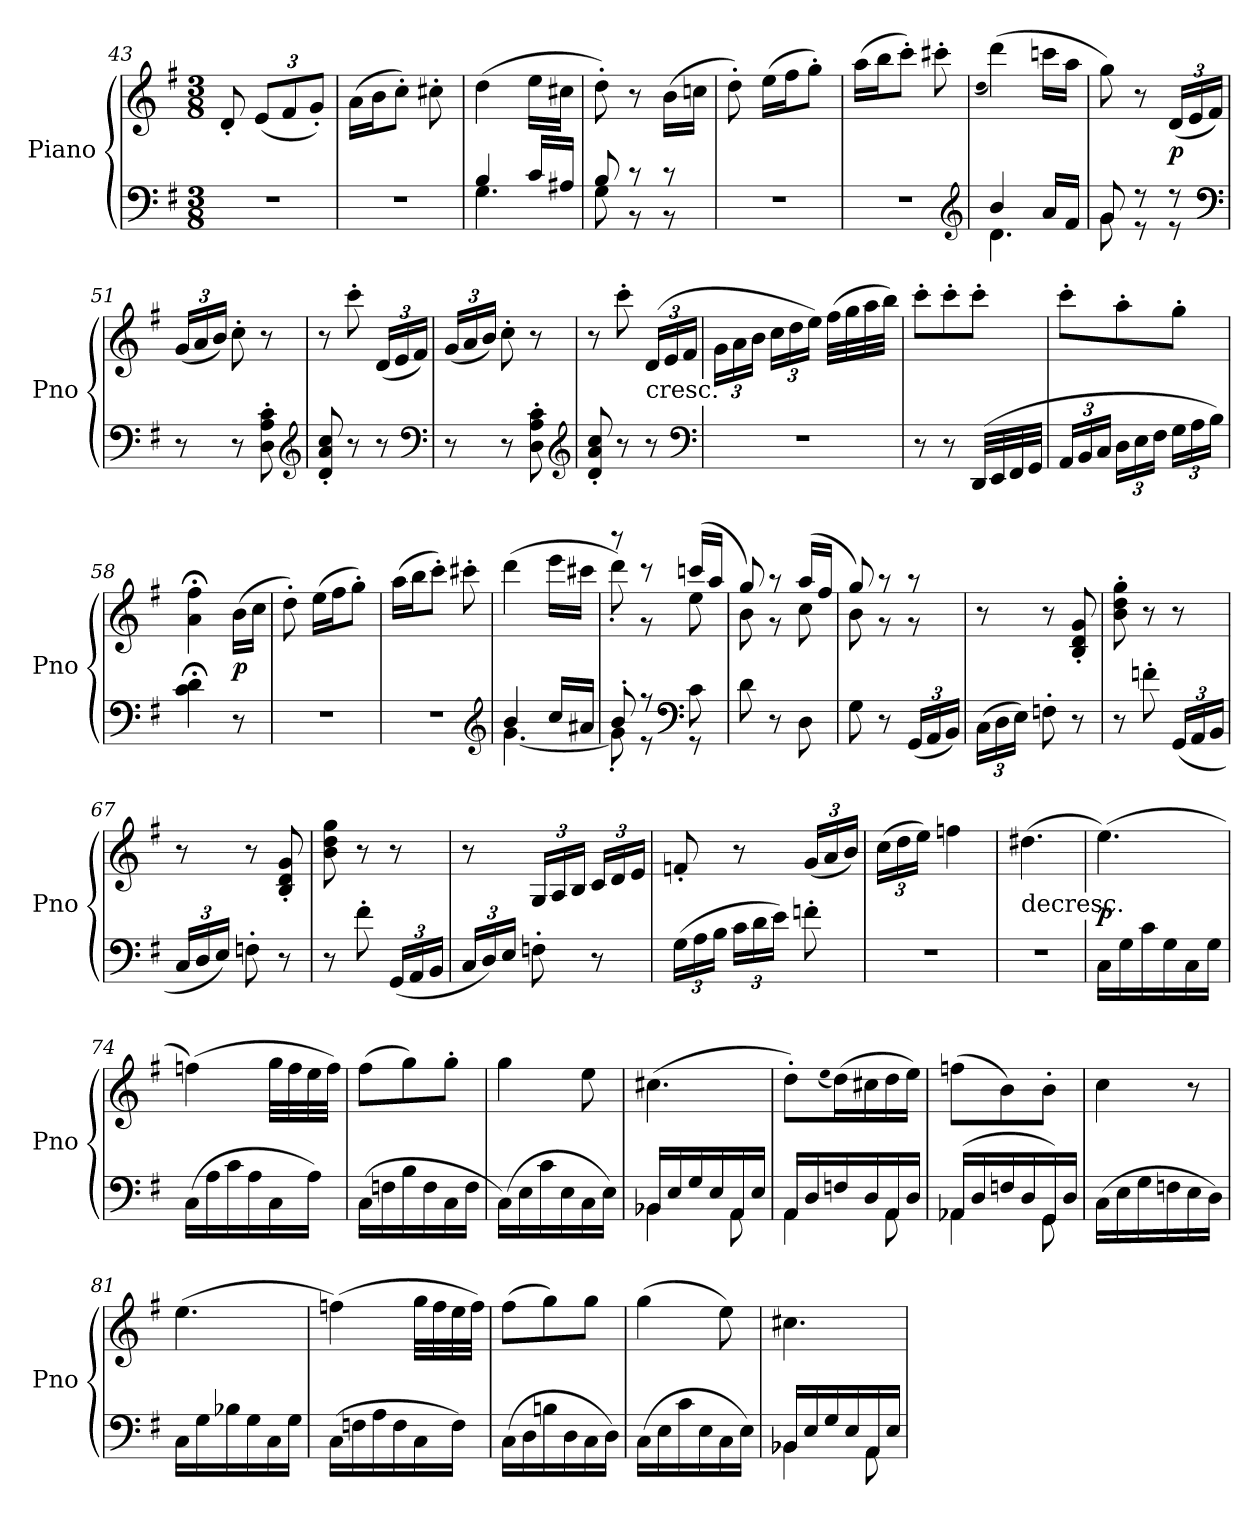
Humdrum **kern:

**kern	**kern	**dynam
*part1	*part1	*part1
*staff2	*staff1	*staff1/2
*I"Piano	*	*
*I'Pno	*	*
*clefF4	*clefG2	*
*k[f#]	*k[f#]	*
*G:	*G:	*
*M3/8	*M3/8	*
=43	=43	=43
4.r	8d'/	.
.	(12e/L	.
.	12f#/	.
.	12g'/J)	.
=44	=44	=44
4.r	(16a\LL	.
.	16b\J	.
.	8cc'\J)	.
.	8cc#X'\	.
=45	=45	=45
*^	*	*
4B/	4.G\	(4dd\	.
16c/LL	.	16ee\LL	.
16A#X/JJ	.	16cc#X\JJ	.
=46	=46	=46	=46
8B/	8G\	8dd'\)	.
8r	8r	8r	.
8r	8r	(16b\LL	.
.	.	16ccn\JJ	.
*v	*v	*	*
=47	=47	=47
4.r	8dd'\)	.
.	(16ee\LL	.
.	16ff#\J	.
.	8gg'\J)	.
=48	=48	=48
4.r	(16aa\LL	.
.	16bb\J	.
.	8ccc'\J)	.
.	8ccc#X'\	.
*clefG2	*	*
=49	=49	=49
.	(qdd	.
*^	*	*
4b/	4.d\	(4ddd\)	.
16a/LL	.	16cccn\LL	.
16f#/JJ	.	16aa\JJ	.
=50	=50	=50	=50
8g/	8g\	8gg\)	.
8r	8r	8r	.
8r	8r	(24d/LL	p
.	.	24e/	.
.	.	24f#/JJ)	.
*v	*v	*	*
*clefF4	*	*
=51	=51	=51
8r	(24g/LL	.
.	24a/	.
.	24b/JJ)	.
8r	8cc'\	.
8D'\ 8A'\ 8c'\	8r	.
*clefG2	*	*
=52	=52	=52
8d'/ 8a'/ 8cc'/	8r	.
8r	8ccc'\	.
8r	(24d/LL	.
.	24e/	.
.	24f#/JJ)	.
*clefF4	*	*
=53	=53	=53
8r	(24g/LL	.
.	24a/	.
.	24b/JJ)	.
8r	8cc'\	.
8D'\ 8A'\ 8c'\	8r	.
*clefG2	*	*
=54	=54	=54
8d'/ 8a'/ 8cc'/	8r	.
8r	8ccc'\	.
!	!LO:TX:c:t=cresc.	!
8r	(24d/LL	.
.	24e/	.
.	24f#/JJ	.
*clefF4	*	*
=55	=55	=55
4.r	24g\LL	.
.	24a\	.
.	24b\JJ	.
.	24cc\LL	.
.	24dd\	.
.	24ee\JJ)	.
.	(32ff#\LLL	.
.	32gg\	.
.	32aa\	.
.	32bb\JJJ)	.
=56	=56	=56
8r	8ccc'\L	.
8r	8ccc'\	.
(32DD/LLL	8ccc'\J	.
32EE/	.	.
32FF#/	.	.
32GG/JJJ	.	.
=57	=57	=57
24AA/LL	8ccc'\L	.
24BB/	.	.
24C/JJ	.	.
24D\LL	8aa'\	.
24E\	.	.
24F#\JJ	.	.
24G\LL	8gg'\J	.
24A\	.	.
24B\JJ)	.	.
=58	=58	=58
4c;<\ 4d;<\	4a;<\ 4ff#;<\	.
8r	(16b\LL	p
.	16cc\JJ	.
=59	=59	=59
4.r	8dd'\)	.
.	(16ee\LL	.
.	16ff#\J	.
.	8gg'\J)	.
=60	=60	=60
4.r	(16aa\LL	.
.	16bb\J	.
.	8ccc'\J)	.
.	8ccc#X'\	.
*clefG2	*	*
=61	=61	=61
*^	*	*
4b/	[4.g\	(4ddd\	.
16cc/LL	.	16eee\LL	.
16a#X/JJ	.	16ccc#X\JJ	.
=62	=62	=62	=62
*	*	*^	*
8b'/	8g'\]	8r	8ddd'\)	.
8r	8r	8r	8r	.
*clefF4	*	*	*	*
8c\	8r	(16cccn/LL	8ee\	.
.	.	16aa/JJ	.	.
*v	*v	*	*	*
=63	=63	=63	=63
8d\	8gg/)	8b\	.
8r	8r	8r	.
8D\	(16aa/LL	8cc\	.
.	16ff#/JJ	.	.
=64	=64	=64	=64
8G\	8gg/)	8b\	.
8r	8r	8r	.
(24GG/LL	8r	8r	.
24AA/	.	.	.
24BB/JJ)	.	.	.
*	*v	*v	*
=65	=65	=65
(24C\LL	8r	.
24D\	.	.
24E\JJ)	.	.
8Fn'\	8r	.
8r	8B'/ 8d'/ 8g'/	.
=66	=66	=66
8r	8b'\ 8dd'\ 8gg'\	.
8fn'\	8r	.
(24GG/LL	8r	.
24AA/	.	.
24BB/JJ	.	.
=67	=67	=67
24C/LL	8r	.
24D/	.	.
24E/JJ)	.	.
8Fn'\	8r	.
8r	8B'/ 8d'/ 8g'/	.
=68	=68	=68
8r	8b\ 8dd\ 8gg\	.
8f#'\	8r	.
(24GG/LL	8r	.
24AA/	.	.
24BB/JJ	.	.
=69	=69	=69
24C/LL	8r	.
24D/)	.	.
24E/JJ	.	.
8Fn'\	24G/LL	.
.	24A/	.
.	24B/JJ	.
8r	24c/LL	.
.	24d/	.
.	24e/JJ	.
=70	=70	=70
(24G\LL	8fn'/	.
24A\	.	.
24B\JJ	.	.
24c\LL	8r	.
24d\	.	.
24e\JJ)	.	.
8fn'\	(24g/LL	.
.	24a/	.
.	24b/JJ)	.
=71	=71	=71
4.r	(24cc\LL	.
.	24dd\	.
.	24ee\JJ)	.
.	4ffn\	.
=72	=72	=72
!	!LO:TX:c:t=decresc.	!
4.r	(4.dd#X\	.
=73	=73	=73
16C\LL	(4.ee\)	p
16G\	.	.
16c\	.	.
16G\	.	.
16C\	.	.
16G\JJ	.	.
=74	=74	=74
(16C\LL	(4ffn\)	.
16A\	.	.
16c\	.	.
16A\	.	.
16C\	32gg\LLL	.
.	32ff\	.
16A\JJ)	32ee\	.
.	32ff\JJJ)	.
=75	=75	=75
(16C\LL	(8ff#\L	.
16Fn\	.	.
16B\	8gg\)	.
16F\	.	.
16C\	8gg'\J	.
16F\JJ	.	.
=76	=76	=76
(16C\LL)	4gg\	.
16E\	.	.
16c\	.	.
16E\	.	.
16C\	8ee\	.
16E\JJ)	.	.
=77	=77	=77
*^	*	*
16BB-X/LL	4BB-X\	(4.cc#X\	.
16E/	.	.	.
16G/	.	.	.
16E/	.	.	.
16AA/	8AA\	.	.
16E/JJ	.	.	.
=78	=78	=78	=78
16AA/LL	4AA\	8dd'\L)	.
16D/	.	.	.
.	.	(qee	.
16Fn/	.	(16dd\L)	.
16D/	.	16cc#X\	.
16AA/	8AA\	16dd\	.
16D/JJ	.	16ee\JJ)	.
=79	=79	=79	=79
(16AA-X/LL	4AA-X\	(8ffn\L	.
16D/	.	.	.
16Fn/	.	8b\)	.
16D/	.	.	.
16GG/)	8GG\	8b'\J	.
16D/JJ	.	.	.
*v	*v	*	*
=80	=80	=80
(16C\LL	4cc\	.
16E\	.	.
16G\	.	.
16Fn\	.	.
16E\	8r	.
16D\JJ)	.	.
=81	=81	=81
16C\LL	(4.ee\	.
16G\	.	.
16B-X\	.	.
16G\	.	.
16C\	.	.
16G\JJ	.	.
=82	=82	=82
(16C\LL	(4ffn\)	.
16Fn\	.	.
16A\	.	.
16F\	.	.
16C\	32gg\LLL	.
.	32ff\	.
16F\JJ)	32ee\	.
.	32ff\JJJ)	.
=83	=83	=83
(16C\LL	(8ff#\L	.
16D\	.	.
16Bn\	8gg\)	.
16D\	.	.
16C\	8gg\J	.
16D\JJ)	.	.
=84	=84	=84
(16C\LL	(4gg\	.
16E\	.	.
16c\	.	.
16E\	.	.
16C\	8ee\)	.
16E\JJ)	.	.
=85	=85	=85
*^	*	*
16BB-X/LL	4BB-X\	4.cc#X\	.
16E/	.	.	.
16G/	.	.	.
16E/	.	.	.
16AA/	8AA\	.	.
16E/JJ	.	.	.
*v	*v	*	*
=	=	=
*-	*-	*-
